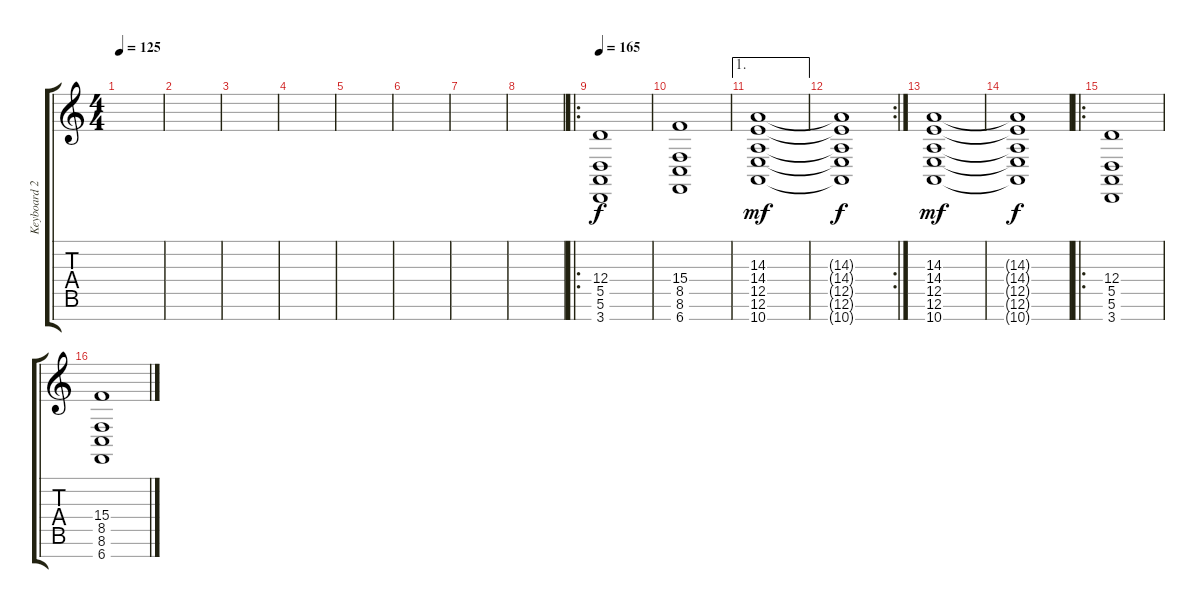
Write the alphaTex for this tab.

\track ("Keyboard 2" "Keyboard 2") {instrument stringensemble2}
\staff {score tabs}
\tuning (E4 B3 G3 D3 A2 E2 B1) {hide}
\ts (4 4)
\tempo 125
\clef g2
\ks c
|
|
|
|
|
|
|
|
\ro
\tempo 165
(12.4 5.5 5.6 3.7).1 |
(15.4 8.5 8.6 6.7).1 |
\ae 1
(14.3 14.4 12.5 12.6 10.7).1{dy mf} |
\rc 2
(14.3{t} 14.4{t} 12.5{t} 12.6{t} 10.7{t}).1{dy f} |
(14.3 14.4 12.5 12.6 10.7).1{dy mf} |
(14.3{t} 14.4{t} 12.5{t} 12.6{t} 10.7{t}).1{dy f} |
\ro
(12.4 5.5 5.6 3.7).1 |
(15.4 8.5 8.6 6.7).1
